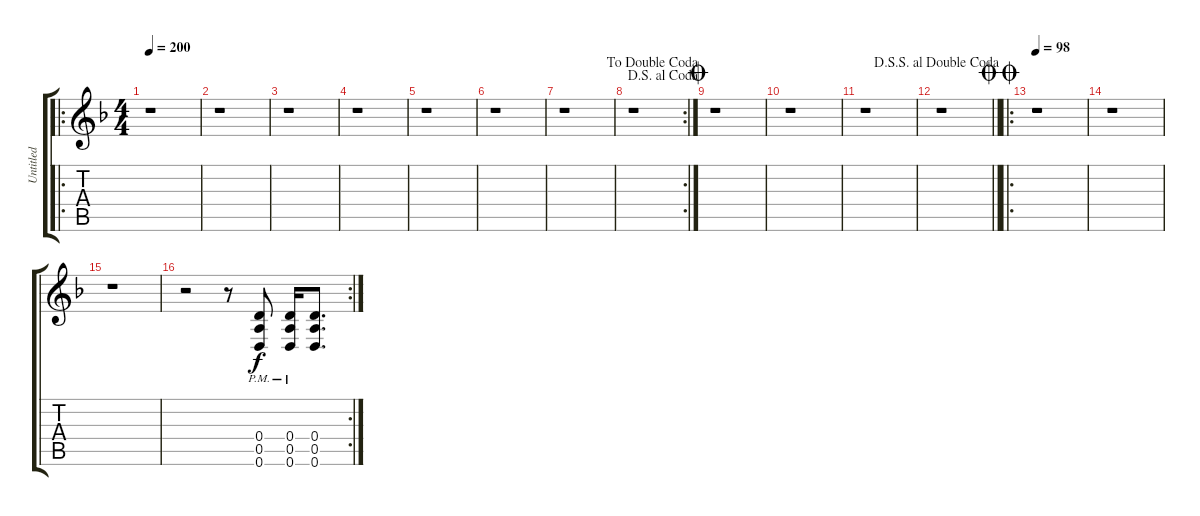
\track ("Untitled" "Untitled") {instrument distortionguitar}
\staff {score tabs}
\tuning (E4 B3 G3 D3 A2 D2) {hide}
\ro
\ts (4 4)
\tempo 200
\clef g2
\ks f
r.1{dy f} |
r.1 |
r.1 |
r.1 |
r.1 |
r.1 |
r.1 |
\rc 2
\jump dalsegnoalcoda
\jump dadoublecoda
r.1 |
\jump coda
r.1 |
r.1 |
r.1 |
\jump dalsegnosegnoaldoublecoda
\barLineRight lightlight
r.1 |
\ro
\jump doublecoda
\tempo 98
r.1 |
r.1 |
r.1 |
\rc 2
r.2 r.8 (0.4{pm} 0.5{pm} 0.6{pm}).8 (0.4{pm} 0.5{pm} 0.6{pm}).16 (0.4 0.5 0.6).8{d}
